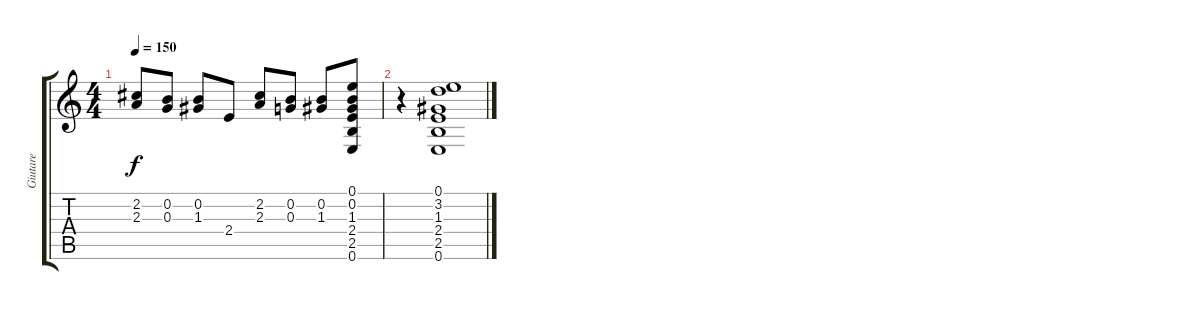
\track ("Giutare" "Giutare") {instrument electricguitarjazz}
\staff {score tabs}
\tuning (E4 B3 G3 D3 A2 E2) {hide}
\ts (4 4)
\tempo 150
\clef g2
\ks c
(2.2 2.3).8{dy f} (0.2 0.3).8 (0.2 1.3).8 2.4.8 (2.2 2.3).8 (0.2 0.3).8 (0.2 1.3).8 (0.1 0.2 1.3 2.4 2.5 0.6).8 |
r.4 (0.1 3.2 1.3 2.4 2.5 0.6).1
